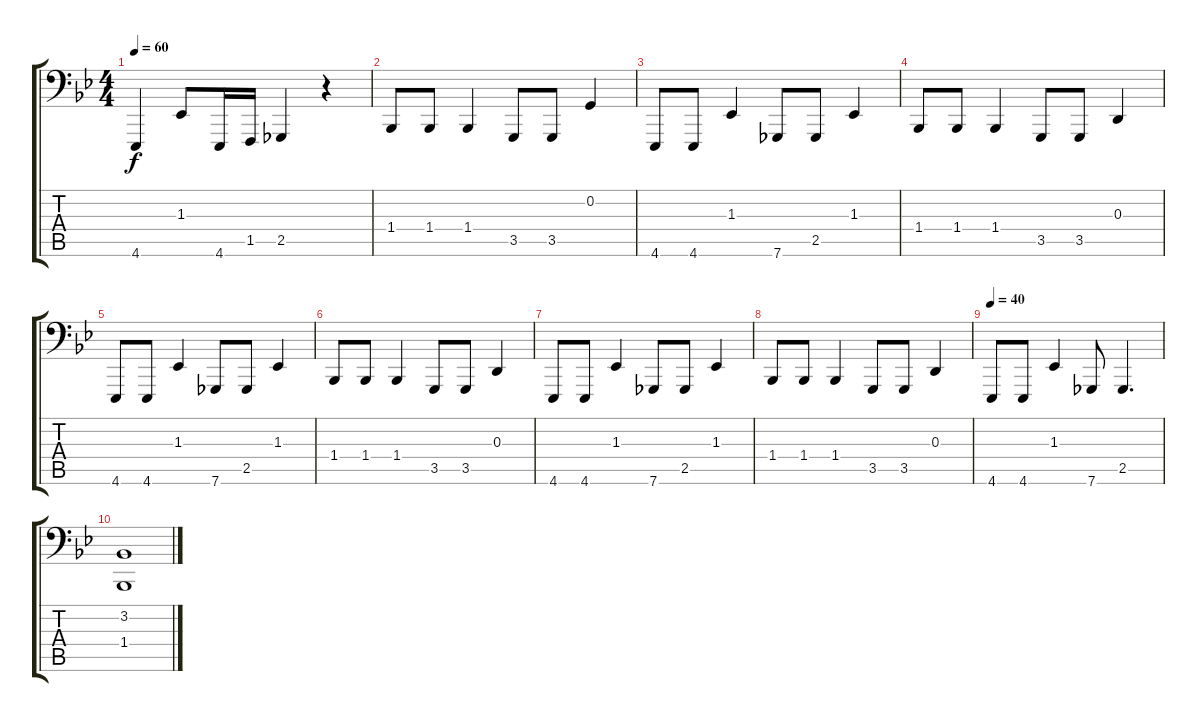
\track "" {instrument acousticgrandpiano}
\staff {score tabs}
\tuning (C3 G2 D2 A1 E1 B0) {hide}
\ts (4 4)
\tempo 60
\clef f4
\ks bb
4.6.4{dy f} 1.3.8 4.6.16 1.5.16 2.5.4 r.4 |
1.4.8 1.4.8 1.4.4 3.5.8 3.5.8 0.2.4 |
4.6.8 4.6.8 1.3.4 7.6.8 2.5.8 1.3.4 |
1.4.8 1.4.8 1.4.4 3.5.8 3.5.8 0.3.4 |
4.6.8 4.6.8 1.3.4 7.6.8 2.5.8 1.3.4 |
1.4.8 1.4.8 1.4.4 3.5.8 3.5.8 0.3.4 |
4.6.8 4.6.8 1.3.4 7.6.8 2.5.8 1.3.4 |
1.4.8 1.4.8 1.4.4 3.5.8 3.5.8 0.3.4 |
\tempo 40
4.6.8 4.6.8 1.3.4 7.6.8 2.5.4{d} |
(3.2 1.4).1
